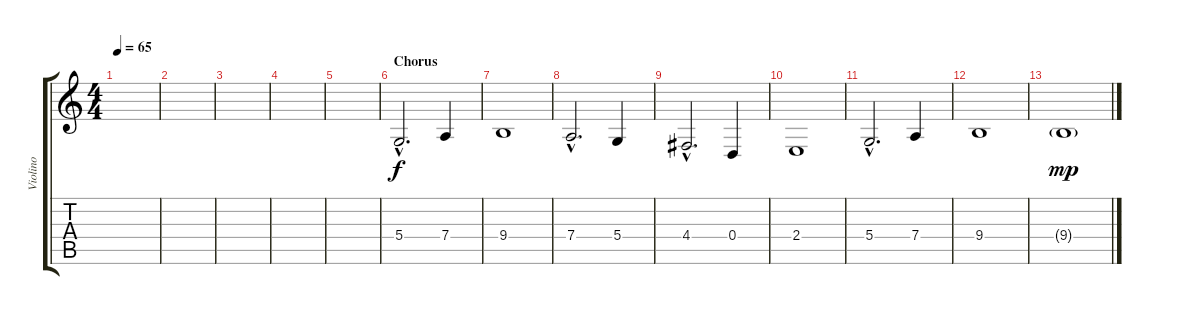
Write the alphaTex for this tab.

\track ("Violino" "Violino") {instrument violin}
\staff {score tabs}
\tuning (E4 B3 G3 D3 A2 E2) {hide}
\ts (4 4)
\tempo 65
\clef g2
\ks c
|
|
|
|
|
\section ("" "Chorus")
5.4{hac}.2{d} 7.4.4{dy f} |
9.4.1 |
7.4{hac}.2{d} 5.4.4 |
4.4{hac}.2{d} 0.4.4 |
2.4.1 |
5.4{hac}.2{d} 7.4.4 |
9.4.1 |
9.4{g}.1{dy mp volume 0}
